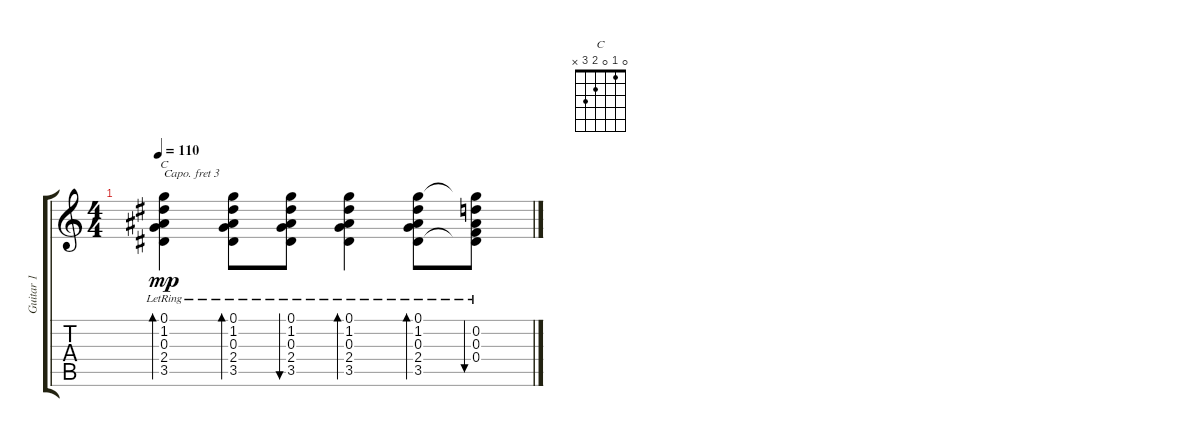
\track ("Guitar 1" "Guitar 1") {instrument electricguitarjazz}
\staff {score tabs}
\capo 3
\tuning (E4 B3 G3 D3 A2 E2) {hide}
\chord ("C" 0 1 0 2 3 x)
\ts (4 4)
\tempo 110
\clef g2
\ks c
(0.1{lr} 1.2{lr} 0.3{lr} 2.4{lr} 3.5{lr}).4{bd 60 ch "C" dy mp} (0.1{lr} 1.2{lr} 0.3{lr} 2.4{lr} 3.5{lr}).8{bd 60} (0.1{lr} 1.2{lr} 0.3{lr} 2.4{lr} 3.5{lr}).8{bu 60} (0.1{lr} 1.2{lr} 0.3{lr} 2.4{lr} 3.5{lr}).4{bd 60} (0.1{lr} 1.2{lr} 0.3{lr} 2.4{lr} 3.5{lr}).8{bd 60} (0.1{t} 0.2{lr} 0.3{lr} 0.4{lr} 3.5{t}).8{bu 60}
